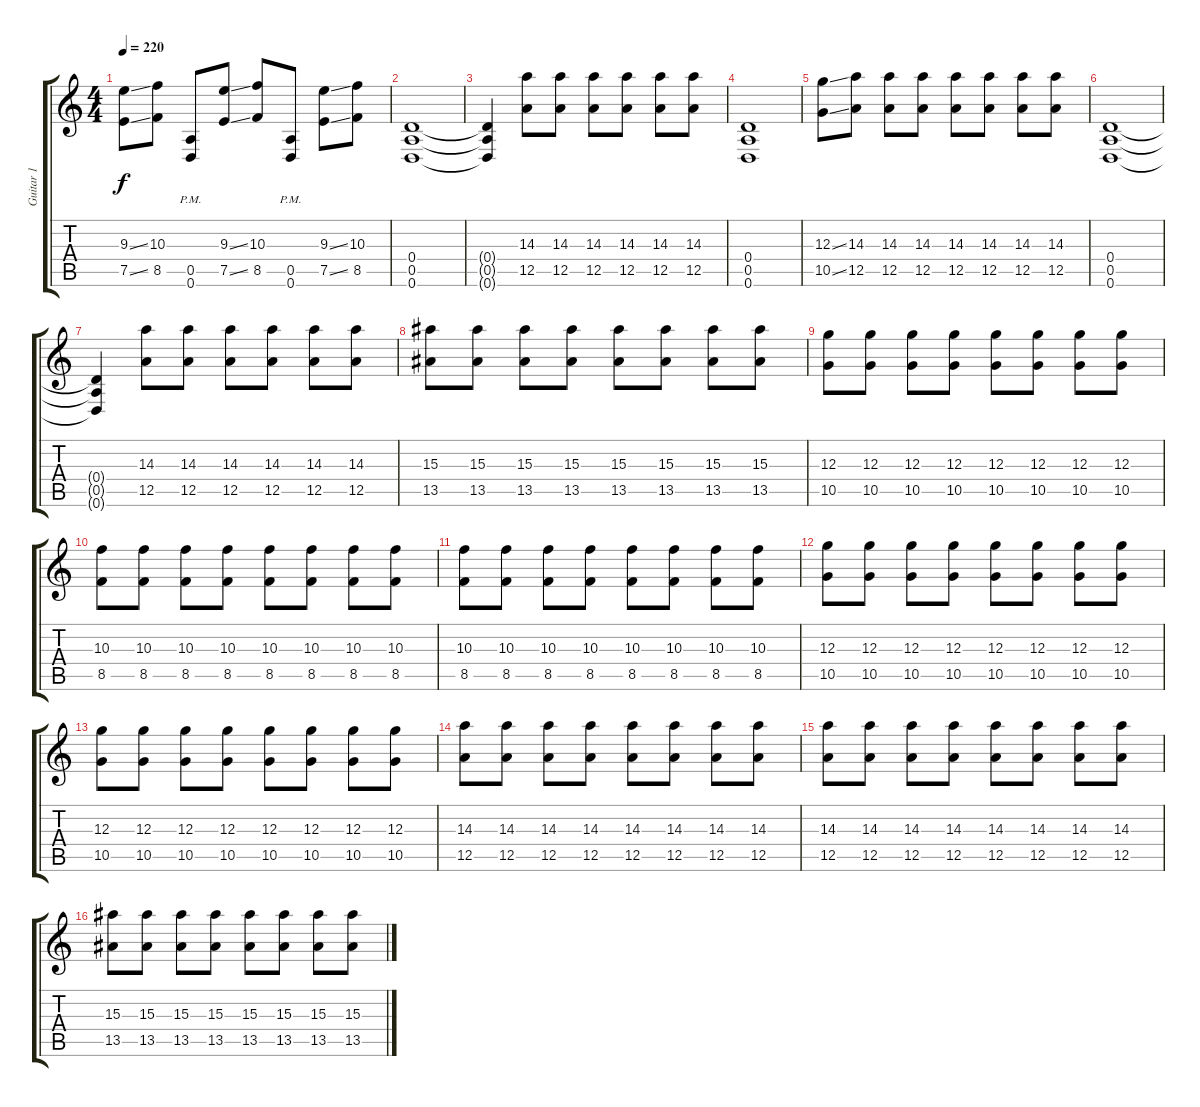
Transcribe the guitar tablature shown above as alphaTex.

\track ("Guitar 1" "Guitar 1") {instrument distortionguitar}
\staff {score tabs}
\tuning (E4 B3 G3 D3 A2 D2) {hide}
\ts (4 4)
\tempo 220
\clef g2
\ks c
(9.3{ss} 7.5{ss}).8{dy f} (10.3 8.5).8 (0.5{pm} 0.6{pm}).8 (9.3{ss} 7.5{ss}).8 (10.3 8.5).8 (0.5{pm} 0.6{pm}).8 (9.3{ss} 7.5{ss}).8 (10.3 8.5).8 |
(0.4 0.5 0.6).1 |
(0.4{t} 0.5{t} 0.6{t}).4 (14.3 12.5).8 (14.3 12.5).8 (14.3 12.5).8 (14.3 12.5).8 (14.3 12.5).8 (14.3 12.5).8 |
(0.4 0.5 0.6).1 |
(12.3{ss} 10.5{ss}).8 (14.3 12.5).8 (14.3 12.5).8 (14.3 12.5).8 (14.3 12.5).8 (14.3 12.5).8 (14.3 12.5).8 (14.3 12.5).8 |
(0.4 0.5 0.6).1 |
(0.4{t} 0.5{t} 0.6{t}).4 (14.3 12.5).8 (14.3 12.5).8 (14.3 12.5).8 (14.3 12.5).8 (14.3 12.5).8 (14.3 12.5).8 |
(15.3 13.5).8 (15.3 13.5).8 (15.3 13.5).8 (15.3 13.5).8 (15.3 13.5).8 (15.3 13.5).8 (15.3 13.5).8 (15.3 13.5).8 |
(12.3 10.5).8 (12.3 10.5).8 (12.3 10.5).8 (12.3 10.5).8 (12.3 10.5).8 (12.3 10.5).8 (12.3 10.5).8 (12.3 10.5).8 |
(10.3 8.5).8 (10.3 8.5).8 (10.3 8.5).8 (10.3 8.5).8 (10.3 8.5).8 (10.3 8.5).8 (10.3 8.5).8 (10.3 8.5).8 |
(10.3 8.5).8 (10.3 8.5).8 (10.3 8.5).8 (10.3 8.5).8 (10.3 8.5).8 (10.3 8.5).8 (10.3 8.5).8 (10.3 8.5).8 |
(12.3 10.5).8 (12.3 10.5).8 (12.3 10.5).8 (12.3 10.5).8 (12.3 10.5).8 (12.3 10.5).8 (12.3 10.5).8 (12.3 10.5).8 |
(12.3 10.5).8 (12.3 10.5).8 (12.3 10.5).8 (12.3 10.5).8 (12.3 10.5).8 (12.3 10.5).8 (12.3 10.5).8 (12.3 10.5).8 |
(14.3 12.5).8 (14.3 12.5).8 (14.3 12.5).8 (14.3 12.5).8 (14.3 12.5).8 (14.3 12.5).8 (14.3 12.5).8 (14.3 12.5).8 |
(14.3 12.5).8 (14.3 12.5).8 (14.3 12.5).8 (14.3 12.5).8 (14.3 12.5).8 (14.3 12.5).8 (14.3 12.5).8 (14.3 12.5).8 |
(15.3 13.5).8 (15.3 13.5).8 (15.3 13.5).8 (15.3 13.5).8 (15.3 13.5).8 (15.3 13.5).8 (15.3 13.5).8 (15.3 13.5).8
